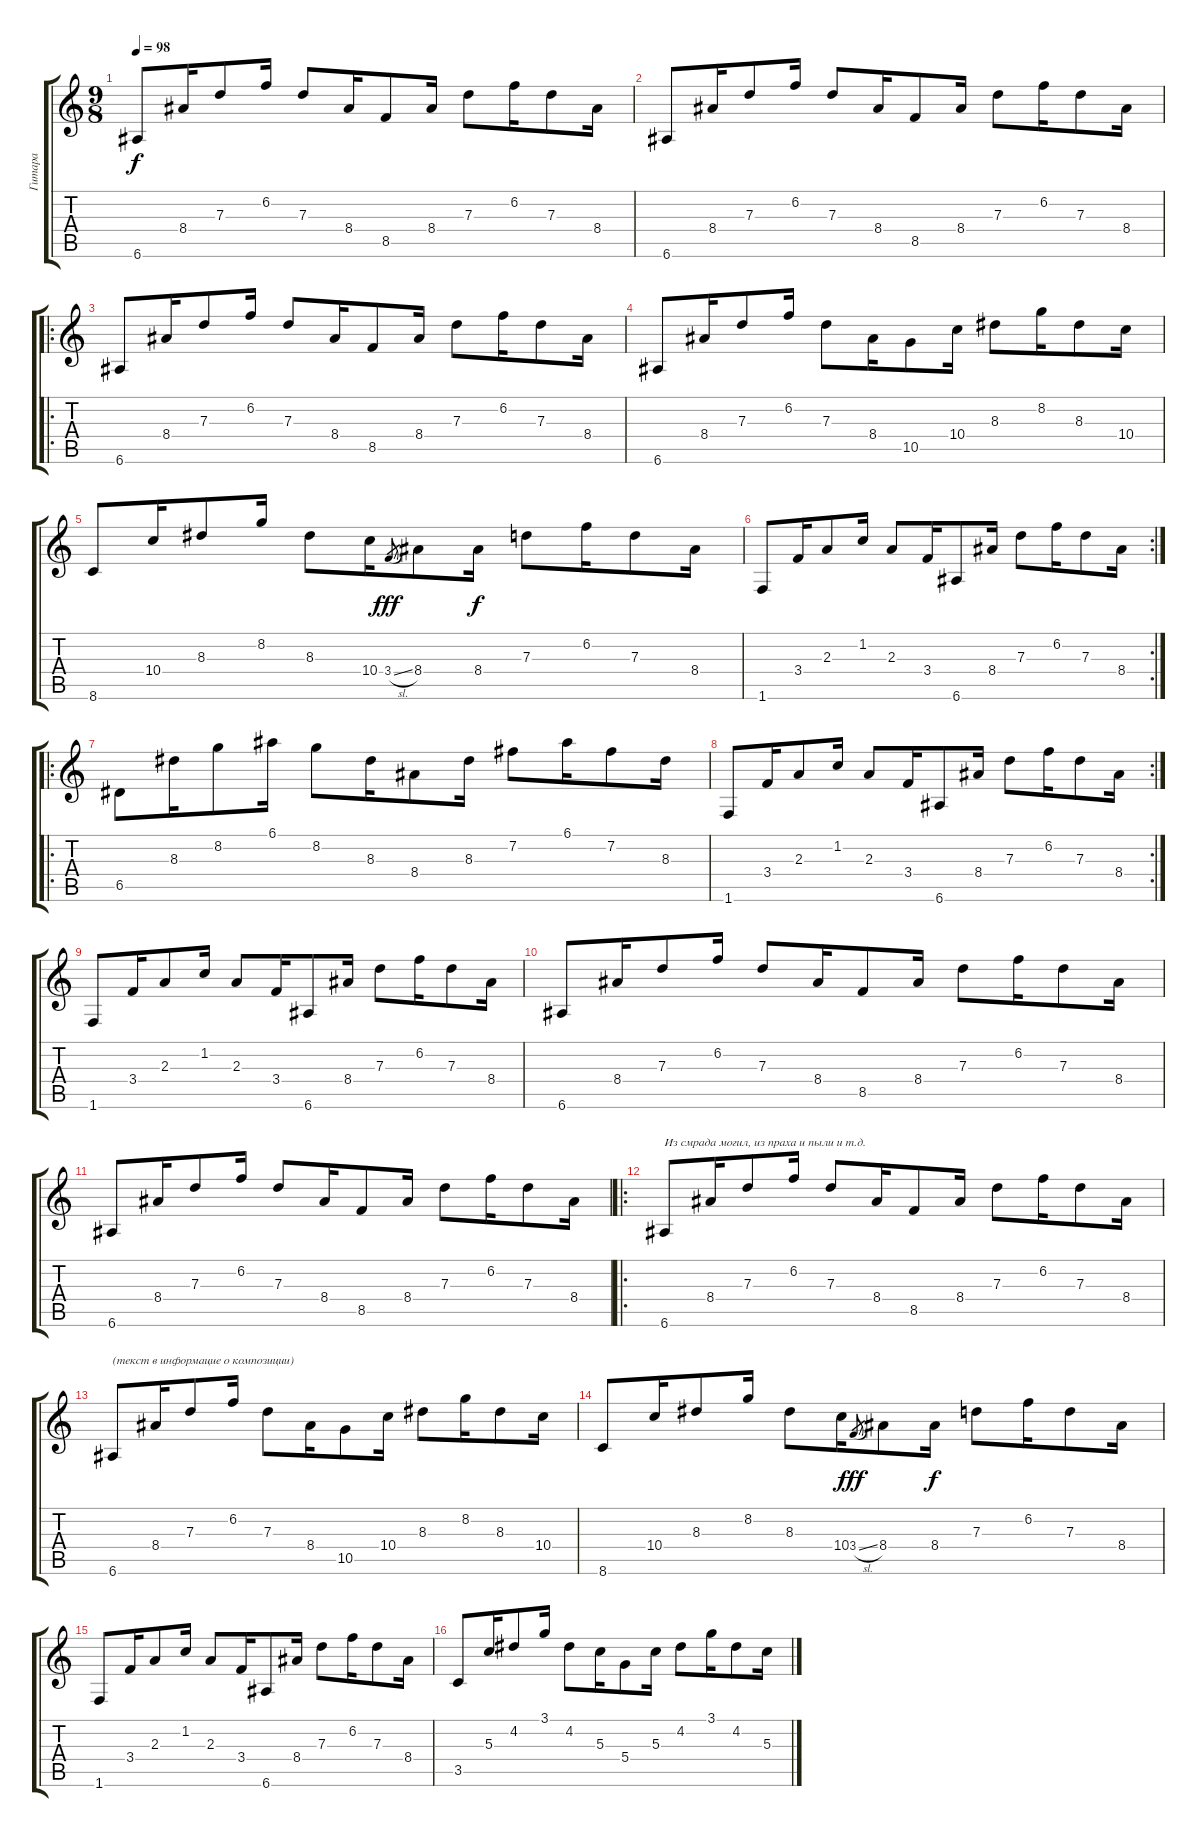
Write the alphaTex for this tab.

\track ("Гитара" "Гитара") {instrument acousticguitarsteel}
\staff {score tabs}
\tuning (E4 B3 G3 D3 A2 E2) {hide}
\ts (9 8)
\tempo 98
\clef g2
\ks c
6.6.8{dy f instrument acousticguitarsteel} 8.4.16 7.3.8 6.2.16 7.3.8 8.4.16 8.5.8 8.4.16 7.3.8 6.2.16 7.3.8 8.4.16 |
6.6.8 8.4.16 7.3.8 6.2.16 7.3.8 8.4.16 8.5.8 8.4.16 7.3.8 6.2.16 7.3.8 8.4.16 |
\ro
6.6.8 8.4.16 7.3.8 6.2.16 7.3.8 8.4.16 8.5.8 8.4.16 7.3.8 6.2.16 7.3.8 8.4.16 |
6.6.8 8.4.16 7.3.8 6.2.16 7.3.8 8.4.16 10.5.8 10.4.16 8.3.8 8.2.16 8.3.8 10.4.16 |
8.6.8 10.4.16 8.3.8 8.2.16 8.3.8 10.4.16 3.4{sl}.8{gr dy fff} 8.4.8 8.4.16{dy f} 7.3.8 6.2.16 7.3.8 8.4.16 |
\rc 2
1.6.8 3.4.16 2.3.8 1.2.16 2.3.8 3.4.16 6.6.8 8.4.16 7.3.8 6.2.16 7.3.8 8.4.16 |
\ro
6.5.8 8.3.16 8.2.8 6.1.16 8.2.8 8.3.16 8.4.8 8.3.16 7.2.8 6.1.16 7.2.8 8.3.16 |
\rc 2
1.6.8 3.4.16 2.3.8 1.2.16 2.3.8 3.4.16 6.6.8 8.4.16 7.3.8 6.2.16 7.3.8 8.4.16 |
1.6.8 3.4.16 2.3.8 1.2.16 2.3.8 3.4.16 6.6.8 8.4.16 7.3.8 6.2.16 7.3.8 8.4.16 |
6.6.8 8.4.16 7.3.8 6.2.16 7.3.8 8.4.16 8.5.8 8.4.16 7.3.8 6.2.16 7.3.8 8.4.16 |
6.6.8 8.4.16 7.3.8 6.2.16 7.3.8 8.4.16 8.5.8 8.4.16 7.3.8 6.2.16 7.3.8 8.4.16 |
\ro
6.6.8{txt "Из смрада могил, из праха и пыли и т.д. "} 8.4.16 7.3.8 6.2.16 7.3.8 8.4.16 8.5.8 8.4.16 7.3.8 6.2.16 7.3.8 8.4.16 |
6.6.8{txt "(текст в информацие о композиции)"} 8.4.16 7.3.8 6.2.16 7.3.8 8.4.16 10.5.8 10.4.16 8.3.8 8.2.16 8.3.8 10.4.16 |
8.6.8 10.4.16 8.3.8 8.2.16 8.3.8 10.4.16 3.4{sl}.8{gr dy fff} 8.4.8 8.4.16{dy f} 7.3.8 6.2.16 7.3.8 8.4.16 |
1.6.8 3.4.16 2.3.8 1.2.16 2.3.8 3.4.16 6.6.8 8.4.16 7.3.8 6.2.16 7.3.8 8.4.16 |
3.5.8 5.3.16 4.2.8 3.1.16 4.2.8 5.3.16 5.4.8 5.3.16 4.2.8 3.1.16 4.2.8 5.3.16
